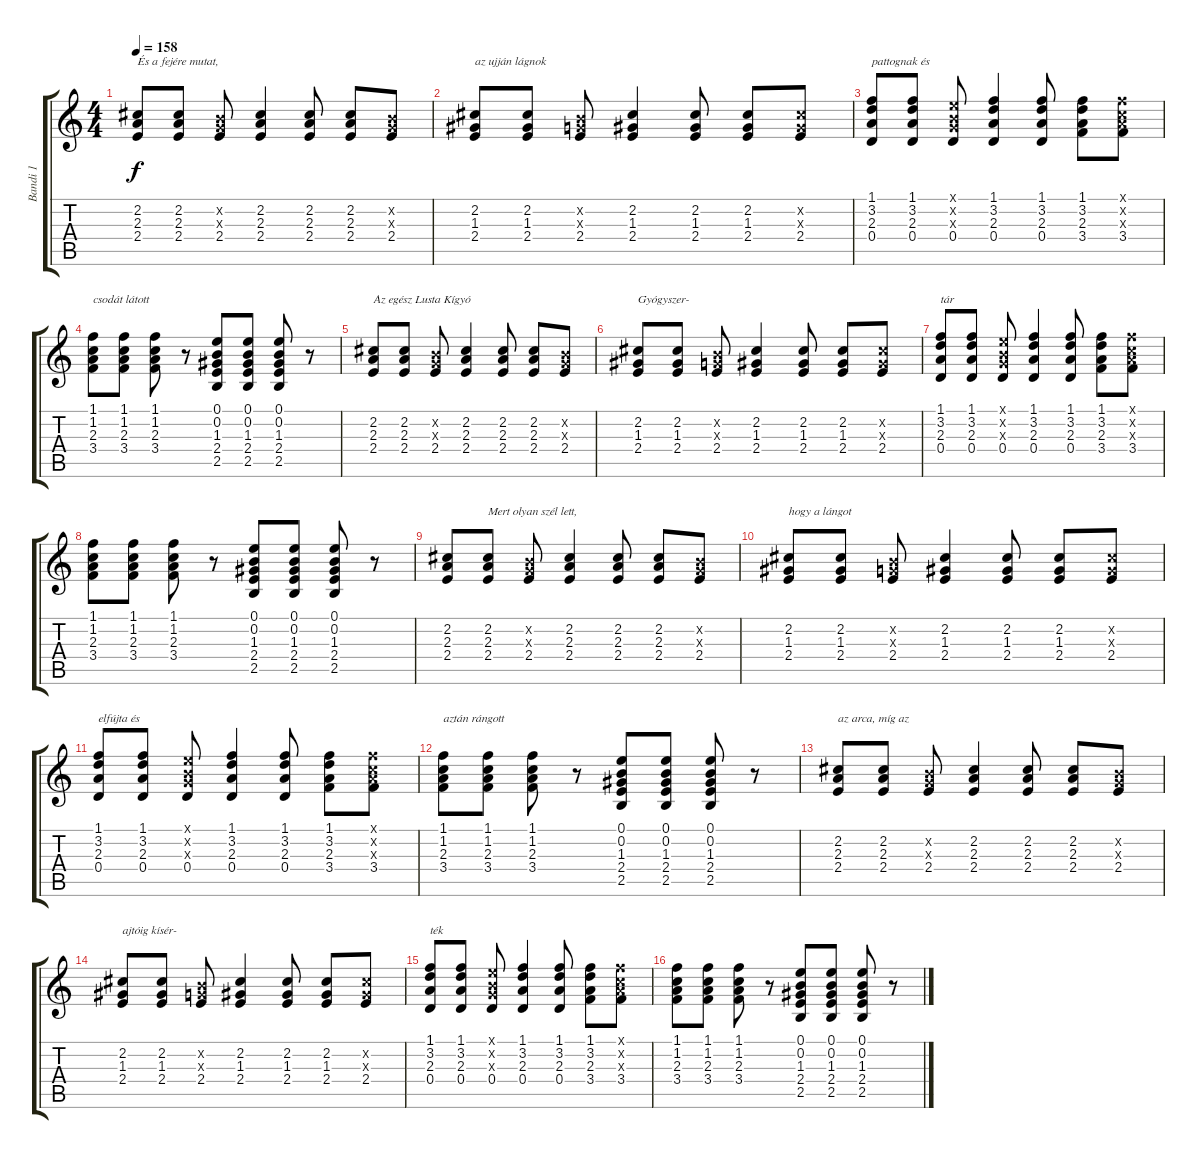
\track ("Bandi 1" "Bandi 1") {instrument electricguitarclean}
\staff {score tabs}
\tuning (E4 B3 G3 D3 A2 E2) {hide}
\ts (4 4)
\tempo 158
\clef g2
\ks c
(2.2 2.3 2.4).8{txt "És a fejére mutat," dy f} (2.2 2.3 2.4).8 (0.2{x} 0.3{x} 2.4).8 (2.2 2.3 2.4).4 (2.2 2.3 2.4).8 (2.2 2.3 2.4).8 (0.2{x} 0.3{x} 2.4).8 |
(2.2 1.3 2.4).8{txt "az ujján lágnok"} (2.2 1.3 2.4).8 (0.2{x} 0.3{x} 2.4).8 (2.2 1.3 2.4).4 (2.2 1.3 2.4).8 (2.2 1.3 2.4).8 (2.2{x} 1.3{x} 2.4).8 |
(1.1 3.2 2.3 0.4).8{txt "pattognak és"} (1.1 3.2 2.3 0.4).8 (0.1{x} 0.2{x} 0.3{x} 0.4).8 (1.1 3.2 2.3 0.4).4 (1.1 3.2 2.3 0.4).8 (1.1 3.2 2.3 3.4).8 (1.1{x} 1.2{x} 2.3{x} 3.4).8 |
(1.1 1.2 2.3 3.4).8{txt "csodát látott"} (1.1 1.2 2.3 3.4).8 (1.1 1.2 2.3 3.4).8 r.8 (0.1 0.2 1.3 2.4 2.5).8 (0.1 0.2 1.3 2.4 2.5).8 (0.1 0.2 1.3 2.4 2.5).8 r.8 |
(2.2 2.3 2.4).8{txt "Az egész Lusta Kígyó"} (2.2 2.3 2.4).8 (0.2{x} 0.3{x} 2.4).8 (2.2 2.3 2.4).4 (2.2 2.3 2.4).8 (2.2 2.3 2.4).8 (0.2{x} 0.3{x} 2.4).8 |
(2.2 1.3 2.4).8{txt "Gyógyszer-"} (2.2 1.3 2.4).8 (0.2{x} 0.3{x} 2.4).8 (2.2 1.3 2.4).4 (2.2 1.3 2.4).8 (2.2 1.3 2.4).8 (2.2{x} 1.3{x} 2.4).8 |
(1.1 3.2 2.3 0.4).8{txt "tár"} (1.1 3.2 2.3 0.4).8 (0.1{x} 0.2{x} 0.3{x} 0.4).8 (1.1 3.2 2.3 0.4).4 (1.1 3.2 2.3 0.4).8 (1.1 3.2 2.3 3.4).8 (1.1{x} 1.2{x} 2.3{x} 3.4).8 |
(1.1 1.2 2.3 3.4).8 (1.1 1.2 2.3 3.4).8 (1.1 1.2 2.3 3.4).8 r.8 (0.1 0.2 1.3 2.4 2.5).8 (0.1 0.2 1.3 2.4 2.5).8 (0.1 0.2 1.3 2.4 2.5).8 r.8 |
(2.2 2.3 2.4).8 (2.2 2.3 2.4).8{txt "Mert olyan szél lett,"} (0.2{x} 0.3{x} 2.4).8 (2.2 2.3 2.4).4 (2.2 2.3 2.4).8 (2.2 2.3 2.4).8 (0.2{x} 0.3{x} 2.4).8 |
(2.2 1.3 2.4).8{txt "hogy a lángot"} (2.2 1.3 2.4).8 (0.2{x} 0.3{x} 2.4).8 (2.2 1.3 2.4).4 (2.2 1.3 2.4).8 (2.2 1.3 2.4).8 (2.2{x} 1.3{x} 2.4).8 |
(1.1 3.2 2.3 0.4).8{txt "elfújta és"} (1.1 3.2 2.3 0.4).8 (0.1{x} 0.2{x} 0.3{x} 0.4).8 (1.1 3.2 2.3 0.4).4 (1.1 3.2 2.3 0.4).8 (1.1 3.2 2.3 3.4).8 (1.1{x} 1.2{x} 2.3{x} 3.4).8 |
(1.1 1.2 2.3 3.4).8{txt "aztán rángott"} (1.1 1.2 2.3 3.4).8 (1.1 1.2 2.3 3.4).8 r.8 (0.1 0.2 1.3 2.4 2.5).8 (0.1 0.2 1.3 2.4 2.5).8 (0.1 0.2 1.3 2.4 2.5).8 r.8 |
(2.2 2.3 2.4).8{txt "az arca, míg az"} (2.2 2.3 2.4).8 (0.2{x} 0.3{x} 2.4).8 (2.2 2.3 2.4).4 (2.2 2.3 2.4).8 (2.2 2.3 2.4).8 (0.2{x} 0.3{x} 2.4).8 |
(2.2 1.3 2.4).8{txt "ajtóig kísér-"} (2.2 1.3 2.4).8 (0.2{x} 0.3{x} 2.4).8 (2.2 1.3 2.4).4 (2.2 1.3 2.4).8 (2.2 1.3 2.4).8 (2.2{x} 1.3{x} 2.4).8 |
(1.1 3.2 2.3 0.4).8{txt "ték"} (1.1 3.2 2.3 0.4).8 (0.1{x} 0.2{x} 0.3{x} 0.4).8 (1.1 3.2 2.3 0.4).4 (1.1 3.2 2.3 0.4).8 (1.1 3.2 2.3 3.4).8 (1.1{x} 1.2{x} 2.3{x} 3.4).8 |
(1.1 1.2 2.3 3.4).8 (1.1 1.2 2.3 3.4).8 (1.1 1.2 2.3 3.4).8 r.8 (0.1 0.2 1.3 2.4 2.5).8 (0.1 0.2 1.3 2.4 2.5).8 (0.1 0.2 1.3 2.4 2.5).8 r.8
